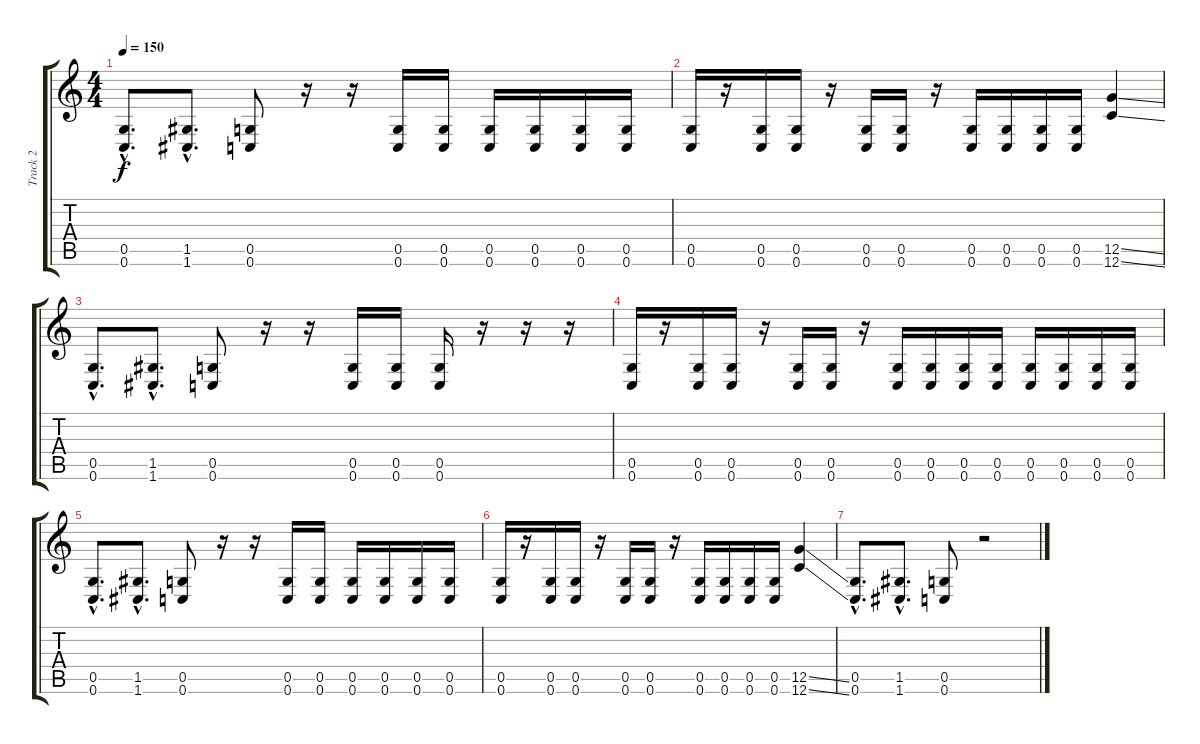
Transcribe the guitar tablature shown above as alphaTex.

\track ("Track 2" "Track 2") {instrument distortionguitar}
\staff {score tabs}
\tuning (D4 A3 F3 C3 G2 C2) {hide}
\ts (4 4)
\tempo 150
\clef g2
\ks c
(0.5{hac} 0.6{hac}).8{d dy f} (1.5{hac} 1.6{hac}).8{d} (0.5 0.6).8 r.16 r.16 (0.5 0.6).16 (0.5 0.6).16 (0.5 0.6).16 (0.5 0.6).16 (0.5 0.6).16 (0.5 0.6).16 |
(0.5 0.6).16 r.16 (0.5 0.6).16 (0.5 0.6).16 r.16 (0.5 0.6).16 (0.5 0.6).16 r.16 (0.5 0.6).16 (0.5 0.6).16 (0.5 0.6).16 (0.5 0.6).16 (12.5{ss} 12.6{ss}).4 |
(0.5{hac} 0.6{hac}).8{d} (1.5{hac} 1.6{hac}).8{d} (0.5 0.6).8 r.16 r.16 (0.5 0.6).16 (0.5 0.6).16 (0.5 0.6).16 r.16 r.16 r.16 |
(0.5 0.6).16 r.16 (0.5 0.6).16 (0.5 0.6).16 r.16 (0.5 0.6).16 (0.5 0.6).16 r.16 (0.5 0.6).16 (0.5 0.6).16 (0.5 0.6).16 (0.5 0.6).16 (0.5 0.6).16 (0.5 0.6).16 (0.5 0.6).16 (0.5 0.6).16 |
(0.5{hac} 0.6{hac}).8{d} (1.5{hac} 1.6{hac}).8{d} (0.5 0.6).8 r.16 r.16 (0.5 0.6).16 (0.5 0.6).16 (0.5 0.6).16 (0.5 0.6).16 (0.5 0.6).16 (0.5 0.6).16 |
(0.5 0.6).16 r.16 (0.5 0.6).16 (0.5 0.6).16 r.16 (0.5 0.6).16 (0.5 0.6).16 r.16 (0.5 0.6).16 (0.5 0.6).16 (0.5 0.6).16 (0.5 0.6).16 (12.5{ss} 12.6{ss}).4 |
(0.5{hac} 0.6{hac}).8{d} (1.5{hac} 1.6{hac}).8{d} (0.5 0.6).8 r.2
